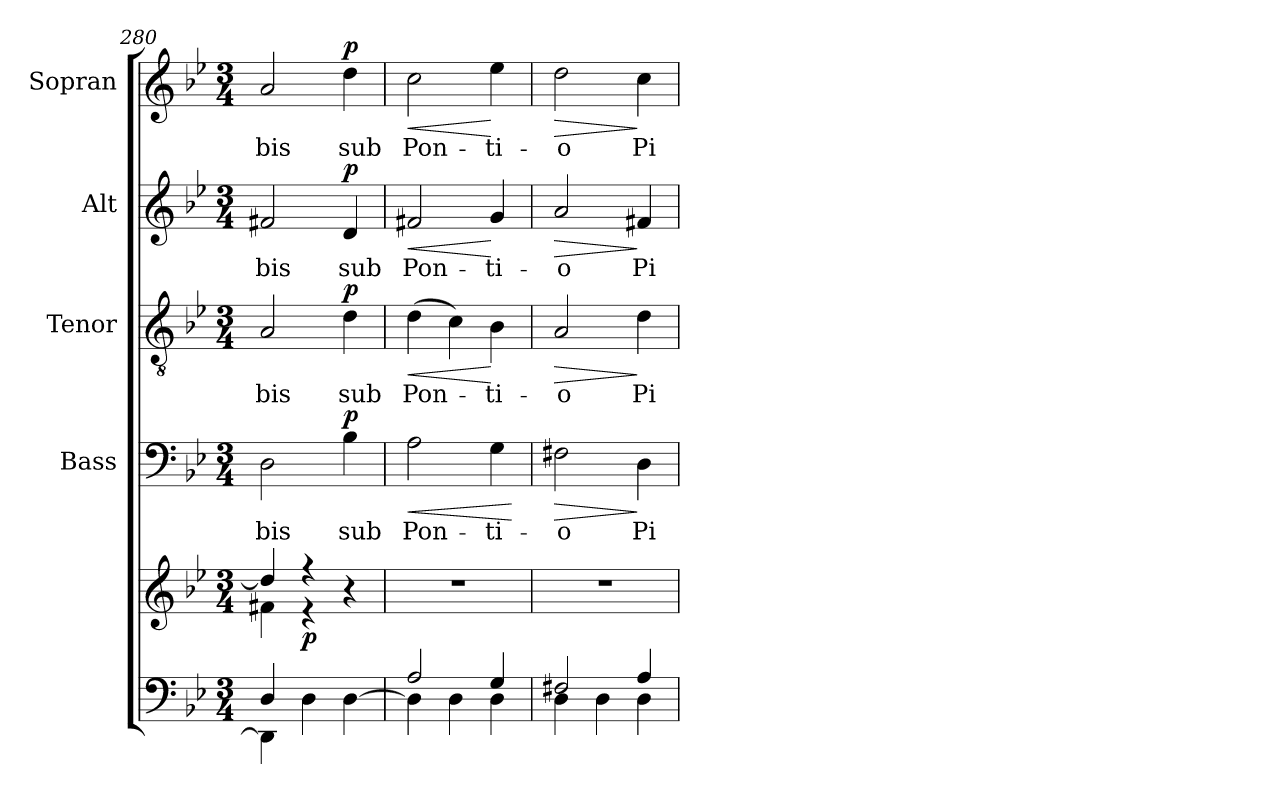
**kern	**kern	**dynam	**kern	**text	**dynam	**kern	**text	**dynam	**kern	**text	**dynam	**kern	**text	**dynam
*part5	*part5	*part5	*part4	*part4	*part4	*part3	*part3	*part3	*part2	*part2	*part2	*part1	*part1	*part1
*staff6	*staff5	*staff5/6	*staff4	*staff4	*staff4	*staff3	*staff3	*staff3	*staff2	*staff2	*staff2	*staff1	*staff1	*staff1
*	*	*	*I"Bass	*	*	*I"Tenor	*	*	*I"Alt	*	*	*I"Sopran	*	*
*	*	*	*I'B.	*	*	*I'T.	*	*	*I'A.	*	*	*I'S.	*	*
*clefF4	*clefG2	*	*clefF4	*	*	*clefGv2	*	*	*clefG2	*	*	*clefG2	*	*
*k[b-e-]	*k[b-e-]	*	*k[b-e-]	*	*	*k[b-e-]	*	*	*k[b-e-]	*	*	*k[b-e-]	*	*
*B-:	*B-:	*	*B-:	*	*	*B-:	*	*	*B-:	*	*	*B-:	*	*
*M3/4	*M3/4	*	*M3/4	*	*	*M3/4	*	*	*M3/4	*	*	*M3/4	*	*
=280	=280	=280	=280	=280	=280	=280	=280	=280	=280	=280	=280	=280	=280	=280
*^	*^	*	*	*	*	*	*	*	*	*	*	*	*	*
!	!	!	!	!	!	!LO:LY:b	!	!	!LO:LY:b	!	!	!LO:LY:b	!	!	!LO:LY:b	!
4D/	4DD\]	4dd/]	4f#X\	.	2D\	-bis	.	2A/	-bis	.	2f#X/	-bis	.	2a/	-bis	.
!	!	!	!	!LO:DY:b	!	!	!	!	!	!	!	!	!	!	!	!
2ryy	4D\	4r	4r	p	.	.	.	.	.	.	.	.	.	.	.	.
!	!	!	!	!	!	!LO:LY:b	!LO:DY:a	!	!LO:LY:b	!LO:DY:a	!	!LO:LY:b	!LO:DY:a	!	!LO:LY:b	!LO:DY:a
.	[<4D\	4r	4ryy	.	4B-\	sub	p	4d\	sub	p	4d/	sub	p	4dd\	sub	p
!!LO:LB:g=z
=281	=281	=281	=281	=281	=281	=281	=281	=281	=281	=281	=281	=281	=281	=281	=281	=281
!	!	!	!	!	!	!LO:LY:b	!LO:HP:b	!	!LO:LY:b	!LO:HP:b	!	!LO:LY:b	!LO:HP:b	!	!LO:LY:b	!LO:HP:b
*	*	*v	*v	*	*	*	*	*	*	*	*	*	*	*	*	*
2A/	4D\]	2.r	.	2A\	Pon-	<	(>4d\	Pon-	<	2f#X/	Pon-	<	2cc\	Pon-	<
.	4D\	.	.	.	.	.	4c\)	.	.	.	.	.	.	.	.
!	!	!	!	!	!LO:LY:b	!	!	!LO:LY:b	!	!	!LO:LY:b	!	!	!LO:LY:b	!
4G/	4D\	.	.	4G\	-ti-	.	4B-\	-ti-	[	4g/	-ti-	[	4ee-\	-ti-	[
*v	*v	*	*	*	*	*	*	*	*	*	*	*	*	*	*
.	.	.	.	.	[	.	.	.	.	.	.	.	.	.
=282	=282	=282	=282	=282	=282	=282	=282	=282	=282	=282	=282	=282	=282	=282
*^	*	*	*	*	*	*	*	*	*	*	*	*	*	*
!	!	!	!	!	!LO:LY:b	!LO:HP:b	!	!LO:LY:b	!LO:HP:b	!	!LO:LY:b	!LO:HP:b	!	!LO:LY:b	!LO:HP:b
2F#X/	4D\	2.r	.	2F#X\	-o	>	2A/	-o	>	2a/	-o	>	2dd\	-o	>
.	4D\	.	.	.	.	.	.	.	.	.	.	.	.	.	.
!	!	!	!	!	!LO:LY:b	!	!	!LO:LY:b	!	!	!LO:LY:b	!	!	!LO:LY:b	!
4A/	4D\	.	.	4D\	Pi-	]	4d\	Pi-	]	4f#X/	Pi-	]	4cc\	Pi-	]
*v	*v	*	*	*	*	*	*	*	*	*	*	*	*	*	*
=	=	=	=	=	=	=	=	=	=	=	=	=	=	=
*-	*-	*-	*-	*-	*-	*-	*-	*-	*-	*-	*-	*-	*-	*-
